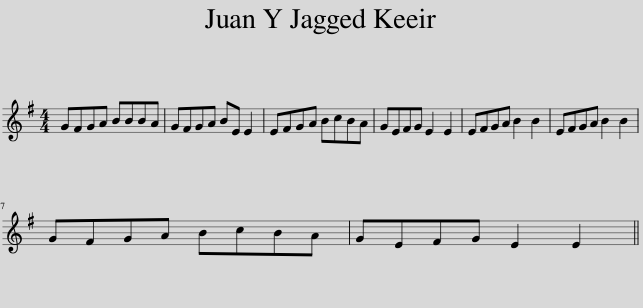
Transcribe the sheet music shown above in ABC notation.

X:1
L:1/8
M:4/4
I:linebreak $
K:Emin
V:1 treble
V:1
 GFGA BBBA | GFGA BE E2 | EFGA BcBA | GEFG E2 E2 | EFGA B2 B2 | %5
 EFGA B2 B2 |$ GFGA BcBA | GEFG E2 E2 || %8
